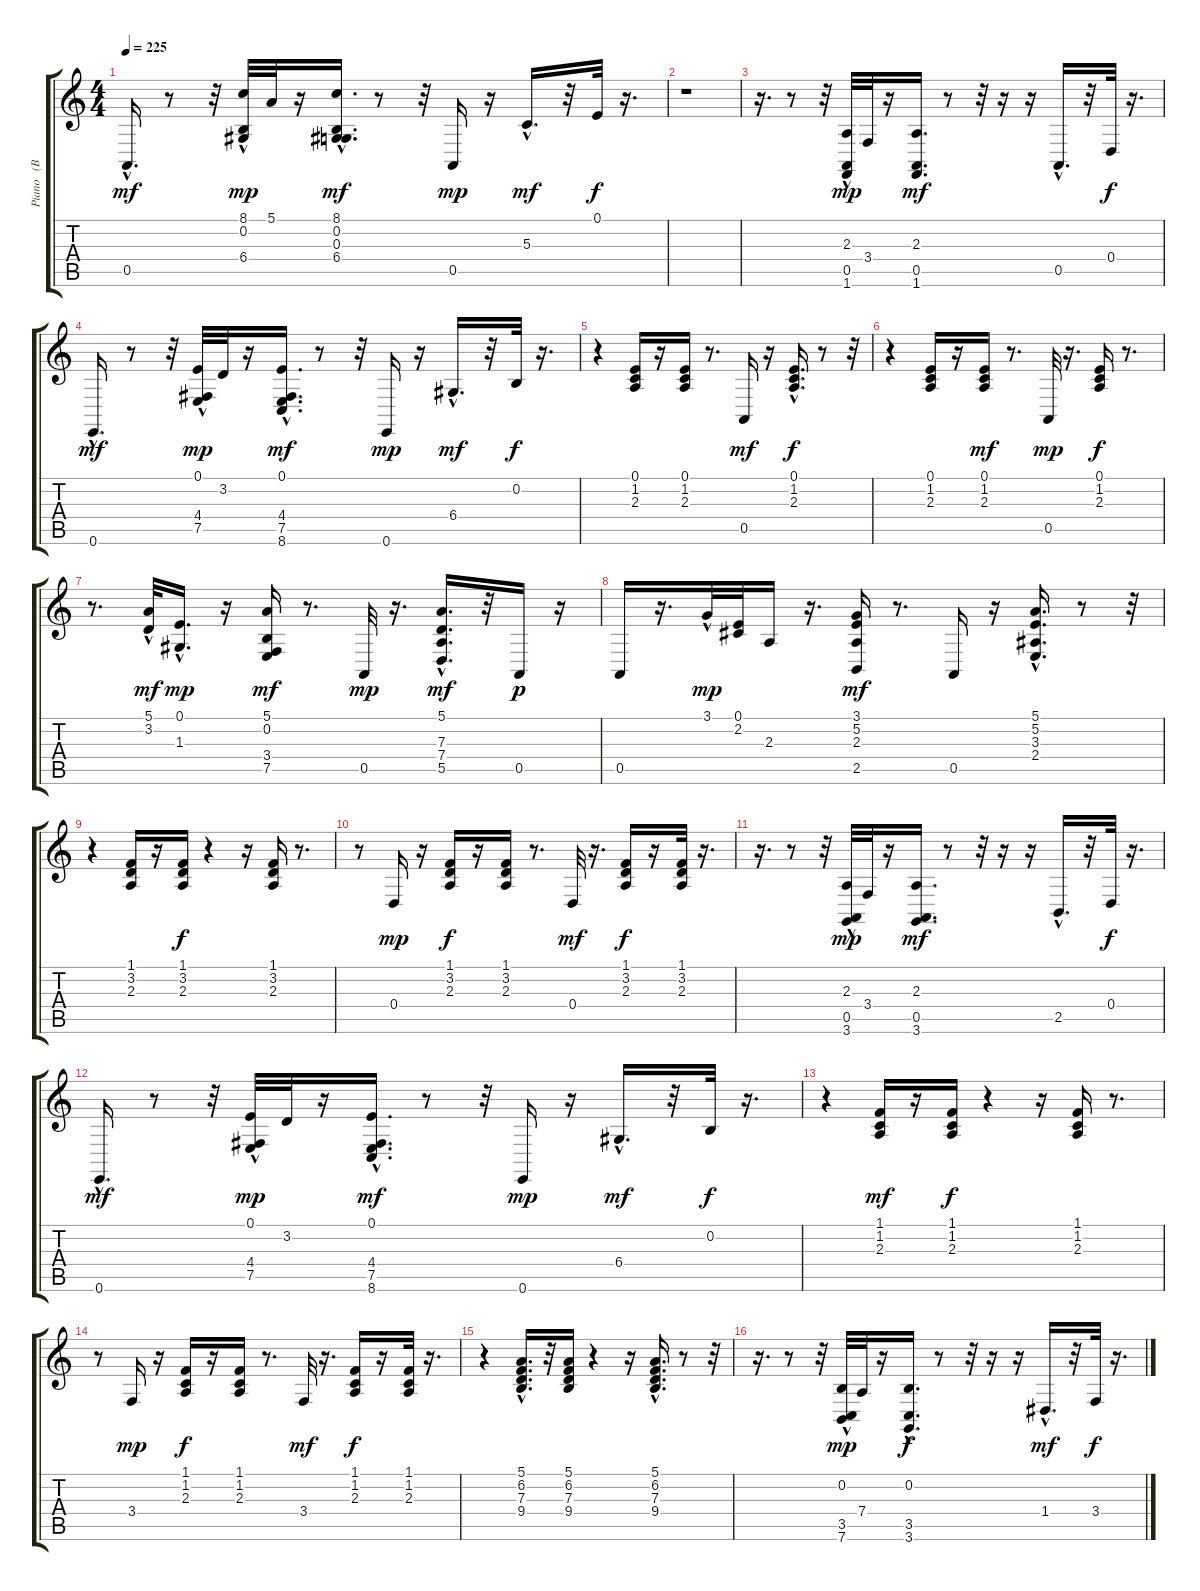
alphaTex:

\track ("Piano   (BB)" "Piano   (B") {instrument acousticgrandpiano}
\staff {score tabs}
\tuning (E4 B3 G3 D3 A2 E2) {hide}
\ts (4 4)
\tempo 225
\clef g2
\ks c
0.5{hac}.16{d dy mf} r.8 r.32 (8.1{hac} 0.2{hac} 6.4{hac}).32{dy mp} 5.1.32 r.16 (8.1 0.2 0.3{hac} 6.4).16{d dy mf} r.8 r.32 0.5.16{dy mp} r.16 5.3{hac}.16{d dy mf} r.32 0.1.32{dy f} r.16{d} |
r.1 |
r.16{d} r.8 r.32 (2.3{hac} 0.5{hac} 1.6{hac}).32{dy mp} 3.4.32 r.16 (2.3 0.5 1.6).16{d dy mf} r.8 r.32 r.16 r.16 0.5{hac}.16{d} r.32 0.4.32{dy f} r.16{d} |
0.6{hac}.16{d dy mf} r.8 r.32 (0.1{hac} 4.4{hac} 7.5{hac}).32{dy mp} 3.2.32 r.16 (0.1 4.4 7.5 8.6{hac}).16{d dy mf} r.8 r.32 0.6.16{dy mp} r.16 6.4{hac}.16{d dy mf} r.32 0.2.32{dy f} r.16{d} |
r.4 (0.1 1.2 2.3).16 r.16 (0.1 1.2 2.3).16 r.8{d} 0.5.16{dy mf} r.16 (0.1{hac} 1.2{hac} 2.3{hac}).16{d dy f} r.8 r.32 |
r.4 (0.1 1.2 2.3).16 r.16 (0.1 1.2 2.3).16{dy mf} r.8{d} 0.5.32{dy mp} r.16{d} (0.1 1.2 2.3).16{dy f} r.8{d} |
r.8{d} (5.1 3.2{hac}).32{dy mf} (0.1{hac} 1.3).16{d dy mp} r.16 (5.1 0.2 3.4 7.5).16{dy mf} r.8{d} 0.5.32{dy mp} r.16{d} (5.1{hac} 7.3 7.4{hac} 5.5{hac}).16{d dy mf} r.32 0.5.16{dy p} r.16 |
0.5.16 r.16{d} 3.1{hac}.32{dy mp} (0.1 2.2).32 2.3.16 r.16{d} (3.1 5.2 2.3 2.5).16{dy mf} r.8{d} 0.5.16 r.16 (5.1 5.2{hac} 3.3 2.4).16{d} r.8 r.32 |
r.4 (1.1 3.2 2.3).16 r.16 (1.1 3.2 2.3).16{dy f} r.4 r.16 (1.1 3.2 2.3).16 r.8{d} |
r.8 0.4.16{dy mp} r.16 (1.1 3.2 2.3).16{dy f} r.16 (1.1 3.2 2.3).16 r.8{d} 0.4.32{dy mf} r.16{d} (1.1 3.2 2.3).16{dy f} r.16 (1.1 3.2 2.3).32 r.16{d} |
r.16{d} r.8 r.32 (2.3{hac} 0.5{hac} 3.6{hac}).32{dy mp} 3.4.32 r.16 (2.3 0.5 3.6).16{d dy mf} r.8 r.32 r.16 r.16 2.5{hac}.16{d} r.32 0.4.32{dy f} r.16{d} |
0.6{hac}.16{d dy mf} r.8 r.32 (0.1{hac} 4.4{hac} 7.5{hac}).32{dy mp} 3.2.32 r.16 (0.1 4.4 7.5 8.6{hac}).16{d dy mf} r.8 r.32 0.6.16{dy mp} r.16 6.4{hac}.16{d dy mf} r.32 0.2.32{dy f} r.16{d} |
r.4 (1.1 1.2 2.3).16{dy mf} r.16 (1.1 1.2 2.3).16{dy f} r.4 r.16 (1.1 1.2 2.3).16 r.8{d} |
r.8 3.4.16{dy mp} r.16 (1.1 1.2 2.3).16{dy f} r.16 (1.1 1.2 2.3).16 r.8{d} 3.4.32{dy mf} r.16{d} (1.1 1.2 2.3).16{dy f} r.16 (1.1 1.2 2.3).32 r.16{d} |
r.4 (5.1{hac} 6.2{hac} 7.3{hac} 9.4{hac}).16{d} r.32 (5.1 6.2 7.3 9.4).16 r.4 r.16 (5.1{hac} 6.2{hac} 7.3{hac} 9.4{hac}).16{d} r.8 r.32 |
r.16{d} r.8 r.32 (0.2{hac} 3.5{hac} 7.6{hac}).32{dy mp} 7.4.32 r.16 (0.2 3.5 3.6{hac}).16{d dy f} r.8 r.32 r.16 r.16 1.4{hac}.16{d dy mf} r.32 3.4.32{dy f} r.16{d}
